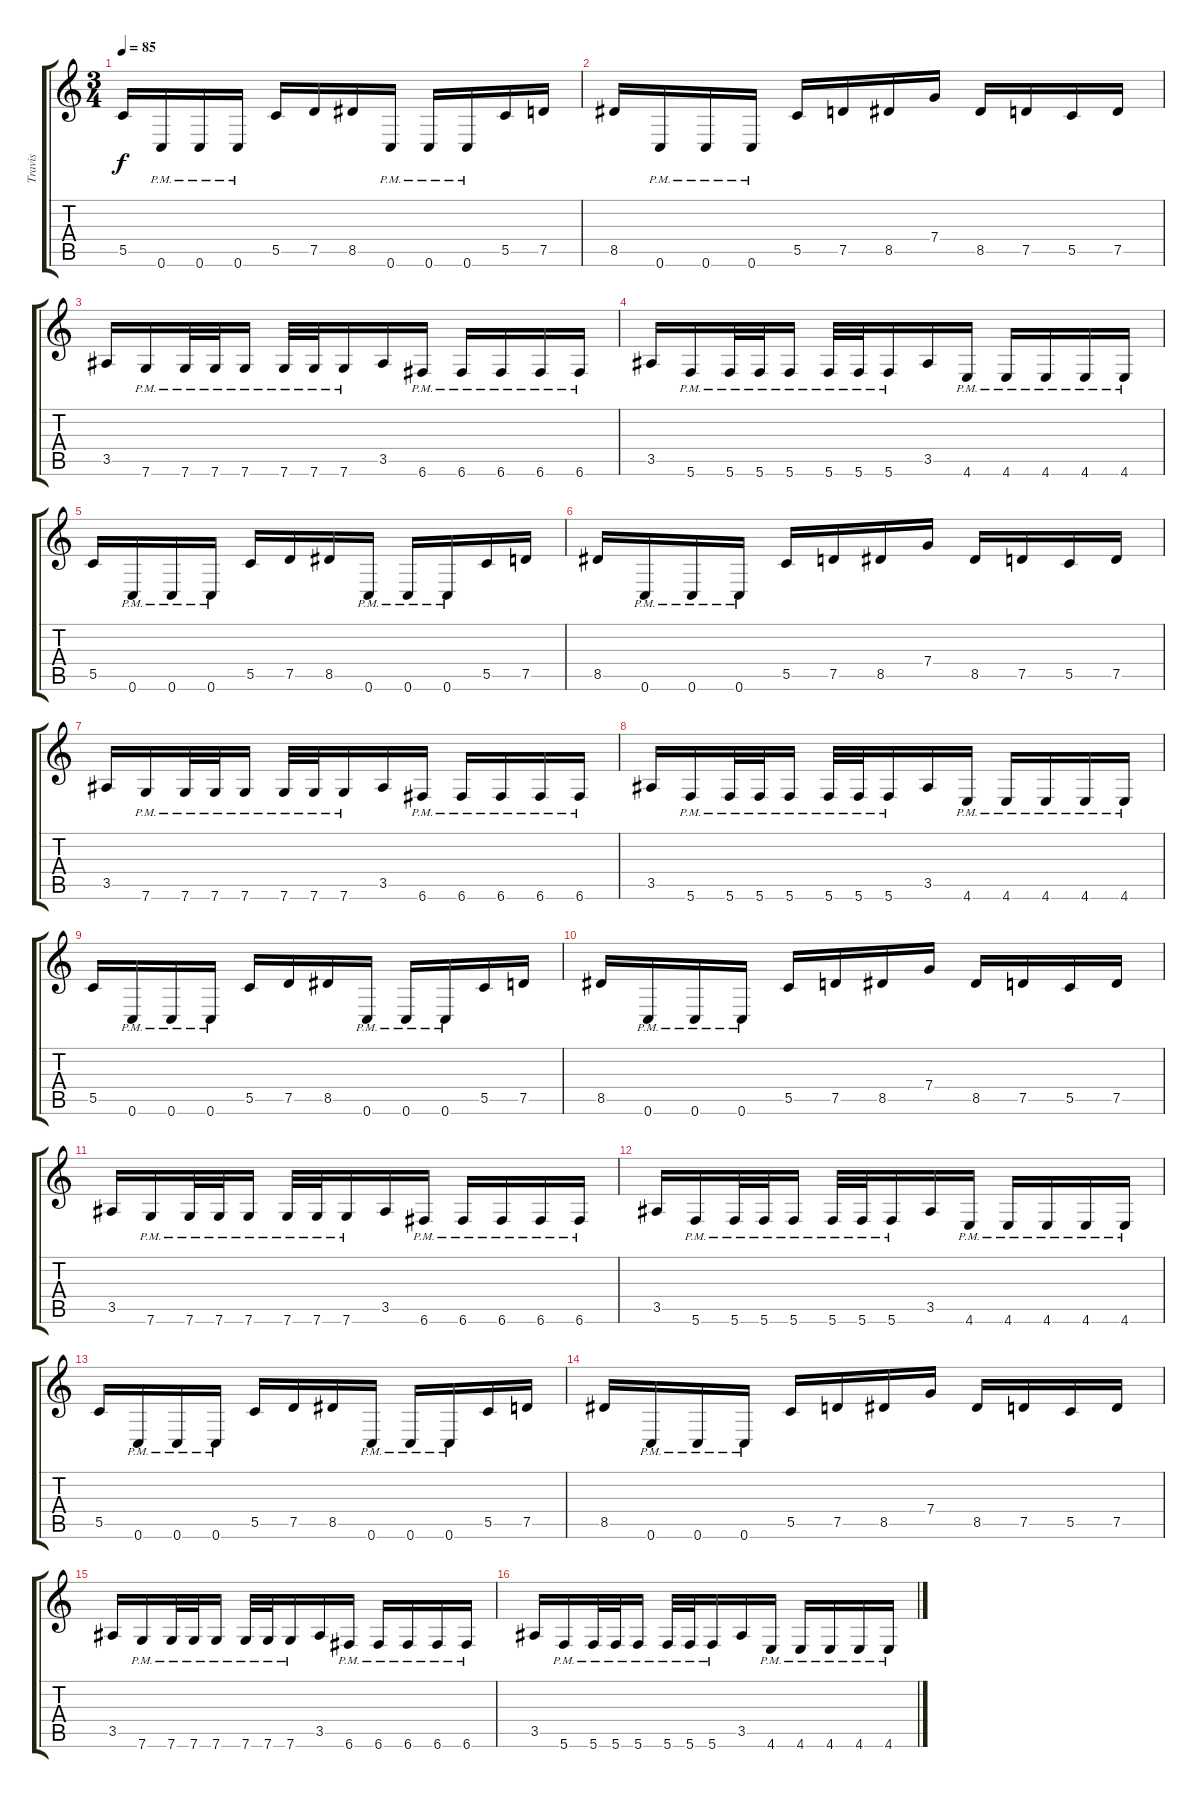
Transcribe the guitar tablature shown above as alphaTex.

\track ("Travis" "Travis") {instrument overdrivenguitar}
\staff {score tabs}
\tuning (D4 A3 F3 C3 G2 C2) {hide}
\ts (3 4)
\tempo 85
\clef g2
\ks c
5.5.16{dy f instrument overdrivenguitar} 0.6{pm}.16 0.6{pm}.16 0.6{pm}.16 5.5.16 7.5.16 8.5.16 0.6{pm}.16 0.6{pm}.16 0.6{pm}.16 5.5.16 7.5.16 |
8.5.16 0.6{pm}.16 0.6{pm}.16 0.6{pm}.16 5.5.16 7.5.16 8.5.16 7.4.16 8.5.16 7.5.16 5.5.16 7.5.16 |
3.5.16 7.6{pm}.16 7.6{pm}.32 7.6{pm}.32 7.6{pm}.16 7.6{pm}.32 7.6{pm}.32 7.6{pm}.16 3.5.16 6.6{pm}.16 6.6{pm}.16 6.6{pm}.16 6.6{pm}.16 6.6{pm}.16 |
3.5.16 5.6{pm}.16 5.6{pm}.32 5.6{pm}.32 5.6{pm}.16 5.6{pm}.32 5.6{pm}.32 5.6{pm}.16 3.5.16 4.6{pm}.16 4.6{pm}.16 4.6{pm}.16 4.6{pm}.16 4.6{pm}.16 |
5.5.16 0.6{pm}.16 0.6{pm}.16 0.6{pm}.16 5.5.16 7.5.16 8.5.16 0.6{pm}.16 0.6{pm}.16 0.6{pm}.16 5.5.16 7.5.16 |
8.5.16 0.6{pm}.16 0.6{pm}.16 0.6{pm}.16 5.5.16 7.5.16 8.5.16 7.4.16 8.5.16 7.5.16 5.5.16 7.5.16 |
3.5.16 7.6{pm}.16 7.6{pm}.32 7.6{pm}.32 7.6{pm}.16 7.6{pm}.32 7.6{pm}.32 7.6{pm}.16 3.5.16 6.6{pm}.16 6.6{pm}.16 6.6{pm}.16 6.6{pm}.16 6.6{pm}.16 |
3.5.16 5.6{pm}.16 5.6{pm}.32 5.6{pm}.32 5.6{pm}.16 5.6{pm}.32 5.6{pm}.32 5.6{pm}.16 3.5.16 4.6{pm}.16 4.6{pm}.16 4.6{pm}.16 4.6{pm}.16 4.6{pm}.16 |
5.5.16 0.6{pm}.16 0.6{pm}.16 0.6{pm}.16 5.5.16 7.5.16 8.5.16 0.6{pm}.16 0.6{pm}.16 0.6{pm}.16 5.5.16 7.5.16 |
8.5.16 0.6{pm}.16 0.6{pm}.16 0.6{pm}.16 5.5.16 7.5.16 8.5.16 7.4.16 8.5.16 7.5.16 5.5.16 7.5.16 |
3.5.16 7.6{pm}.16 7.6{pm}.32 7.6{pm}.32 7.6{pm}.16 7.6{pm}.32 7.6{pm}.32 7.6{pm}.16 3.5.16 6.6{pm}.16 6.6{pm}.16 6.6{pm}.16 6.6{pm}.16 6.6{pm}.16 |
3.5.16 5.6{pm}.16 5.6{pm}.32 5.6{pm}.32 5.6{pm}.16 5.6{pm}.32 5.6{pm}.32 5.6{pm}.16 3.5.16 4.6{pm}.16 4.6{pm}.16 4.6{pm}.16 4.6{pm}.16 4.6{pm}.16 |
5.5.16 0.6{pm}.16 0.6{pm}.16 0.6{pm}.16 5.5.16 7.5.16 8.5.16 0.6{pm}.16 0.6{pm}.16 0.6{pm}.16 5.5.16 7.5.16 |
8.5.16 0.6{pm}.16 0.6{pm}.16 0.6{pm}.16 5.5.16 7.5.16 8.5.16 7.4.16 8.5.16 7.5.16 5.5.16 7.5.16 |
3.5.16 7.6{pm}.16 7.6{pm}.32 7.6{pm}.32 7.6{pm}.16 7.6{pm}.32 7.6{pm}.32 7.6{pm}.16 3.5.16 6.6{pm}.16 6.6{pm}.16 6.6{pm}.16 6.6{pm}.16 6.6{pm}.16 |
3.5.16 5.6{pm}.16 5.6{pm}.32 5.6{pm}.32 5.6{pm}.16 5.6{pm}.32 5.6{pm}.32 5.6{pm}.16 3.5.16 4.6{pm}.16 4.6{pm}.16 4.6{pm}.16 4.6{pm}.16 4.6{pm}.16
